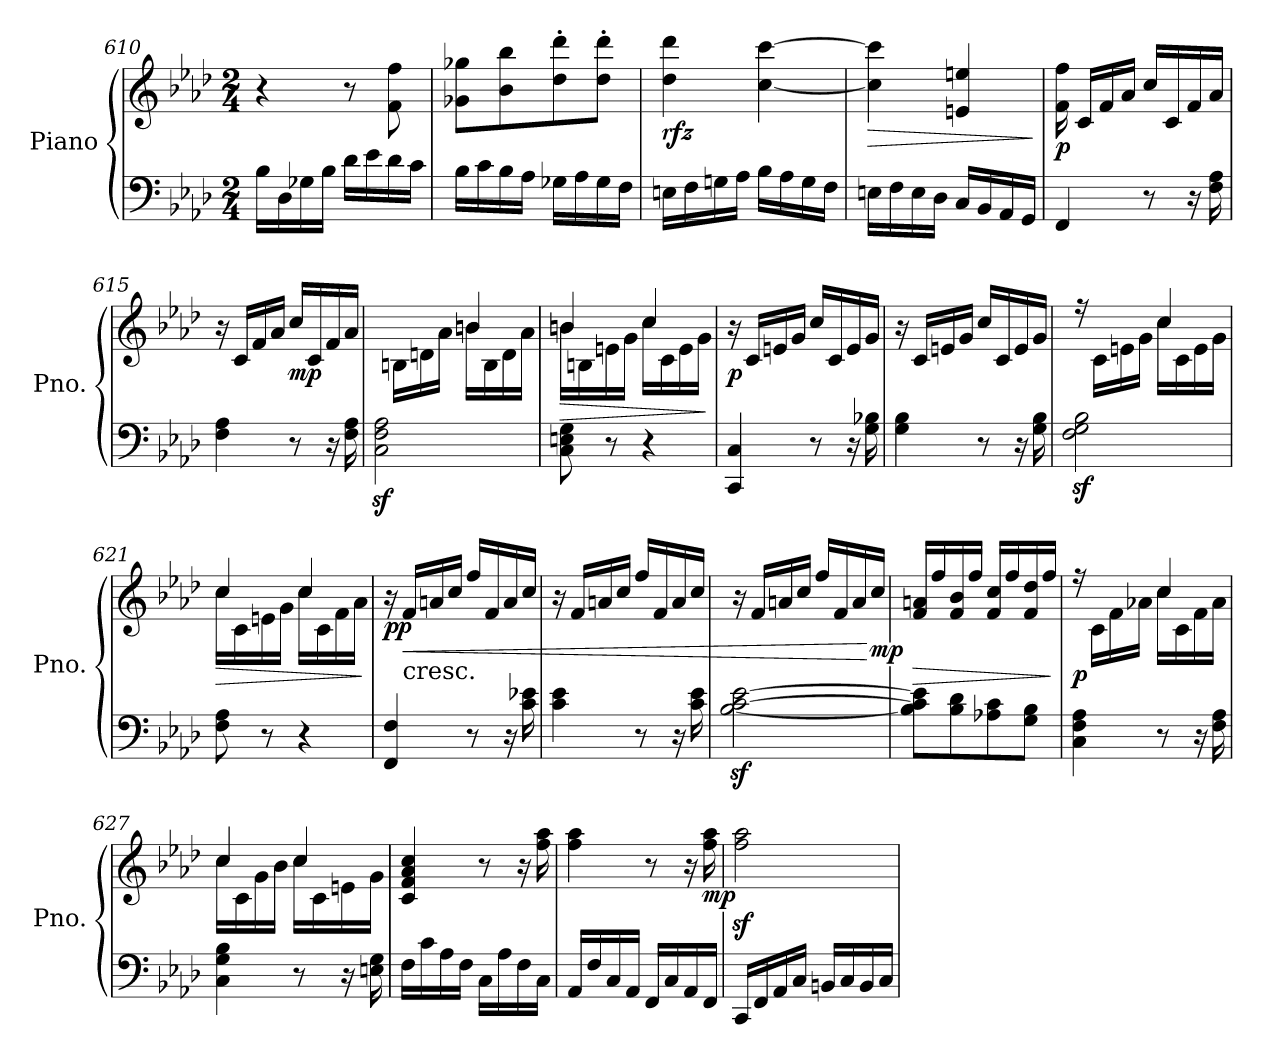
**kern	**kern	**dynam
*part1	*part1	*part1
*staff2	*staff1	*staff1/2
*I"Piano	*	*
*I'Pno.	*	*
!!LO:PB:g=z
*clefF4	*clefG2	*
*k[b-e-a-d-]	*k[b-e-a-d-]	*
*M2/4	*M2/4	*
=610	=610	=610
16B-\LL	4r	.
16D-\	.	.
16G-X\	.	.
16B-\JJ	.	.
16d-\LL	8r	.
16e-\	.	.
16d-\	8f\ 8ff\	.
16c\JJ	.	.
=611	=611	=611
16B-\LL	8g-X\ 8gg-X\L	.
16c\	.	.
16B-\	8b-\ 8bb-\	.
16A-\JJ	.	.
16G-X\LL	8dd-\' 8ddd-\'	.
16A-\	.	.
16G-\	8dd-\' 8ddd-\'J	.
16F\JJ	.	.
=612	=612	=612
!	!	!LO:DY:b
16En\LL	4dd-\ 4ddd-\	rfz
16F\	.	.
16Gn\	.	.
16A-\JJ	.	.
16B-\LL	[4cc\ [4ccc\	.
16A-\	.	.
16G\	.	.
16F\JJ	.	.
=613	=613	=613
!	!	!LO:HP:b
16En\LL	4cc\] 4ccc\]	>
16F\	.	.
16E\	.	.
16D-\JJ	.	.
16C/LL	4en/ 4een/	.
16BB-/	.	.
16AA-/	.	.
16GG/JJ	.	.
.	.	]
!!LO:LB:g=z
=614	=614	=614
!	!	!LO:DY:b
4FF/	16f\ 16ff\	p
.	16c/LL	.
.	16f/	.
.	16a-/JJ	.
8r	16cc/LL	.
.	16c/	.
16r	16f/	.
16F\ 16A-\	16a-/JJ	.
=615	=615	=615
4F\ 4A-\	16r	.
.	16c/LL	.
.	16f/	.
.	16a-/JJ	.
!	!	!LO:DY:b
8r	16cc/LL	mp
.	16c/	.
16r	16f/	.
16F\ 16A-\	16a-/JJ	.
=616	=616	=616
*	*^	*
2C\z< 2F\z< 2A-\z<	4ryy	16ryy	.
.	.	16Bn\LL	.
.	.	16dn\	.
.	.	16a-\JJ	.
.	4bn/	16bn\LL	.
.	.	16B\	.
.	.	16d\	.
.	.	16a-\JJ	.
=617	=617	=617	=617
!	!	!	!LO:HP:b
8C\ 8En\ 8G\	4bn/	16bn\LL	>
.	.	16Bn\	.
8r	.	16en\	.
.	.	16g\JJ	.
4r	4cc/	16cc\LL	.
.	.	16c\	.
.	.	16e\	.
.	.	16g\JJ	.
*	*v	*v	*
.	.	]
!!LO:LB:g=z
=618	=618	=618
!	!	!LO:DY:b
4CC/ 4C/	16r	p
.	16c/LL	.
.	16en/	.
.	16g/JJ	.
8r	16cc/LL	.
.	16c/	.
16r	16e/	.
16G\ 16B-X\	16g/JJ	.
=619	=619	=619
4G\ 4B-\	16r	.
.	16c/LL	.
.	16en/	.
.	16g/JJ	.
8r	16cc/LL	.
.	16c/	.
16r	16e/	.
16G\ 16B-\	16g/JJ	.
=620	=620	=620
*	*^	*
2F\z< 2G\z< 2B-\z<	4ryy	16rff	.
.	.	16c\LL	.
.	.	16en\	.
.	.	16g\JJ	.
.	4cc/	16cc\LL	.
.	.	16c\	.
.	.	16e\	.
.	.	16g\JJ	.
=621	=621	=621	=621
!	!	!	!LO:HP:b
8F\ 8A-\	4cc/	16cc\LL	>
.	.	16c\	.
8r	.	16en\	.
.	.	16g\JJ	.
4r	4cc/	16cc\LL	.
.	.	16c\	.
.	.	16f\	.
.	.	16a-\JJ	.
*	*v	*v	*
.	.	]
!!LO:LB:g=z
=622	=622	=622
!	!	!LO:DY:b
4FF/ 4F/	16r	pp
!	!LO:TX:b:t=cresc.	!
!	!	!LO:HP:b
.	16f/LL	<
.	16an/	.
.	16cc/JJ	.
8r	16ff/LL	.
.	16f/	.
16r	16a/	.
16c\ 16e-X\	16cc/JJ	.
=623	=623	=623
4c\ 4e-\	16r	.
.	16f/LL	.
.	16an/	.
.	16cc/JJ	.
8r	16ff/LL	.
.	16f/	.
16r	16a/	.
16c\ 16e-\	16cc/JJ	.
=624	=624	=624
[2B-\z< [2c\z< [2e-\z<	16r	.
.	16f/LL	.
.	16an/	.
.	16cc/JJ	.
.	16ff/LL	.
.	16f/	.
.	16a/	.
!	!	!LO:DY:n=1:b
.	16cc/JJ	[ mp
=625	=625	=625
!	!	!LO:HP:b
8B-\] 8c\] 8e-\]L	16f/ 16an/LL	>
.	16ff/	.
8B-\ 8d-\	16f/ 16b-/	.
.	16ff/JJ	.
8A-X\ 8c\	16f/ 16cc/LL	.
.	16ff/	.
8G\ 8B-\J	16f/ 16dd-/	.
.	16ff/JJ	.
.	.	]
!!LO:LB:g=z
=626	=626	=626
*	*^	*
!	!	!	!LO:DY:b
4C\ 4F\ 4A-\	4ryy	16rff	p
.	.	16c\LL	.
.	.	16f\	.
.	.	16a-X\JJ	.
8r	4cc/	16cc\LL	.
.	.	16c\	.
16r	.	16f\	.
16F\ 16A-\	.	16a-\JJ	.
=627	=627	=627	=627
4C\ 4G\ 4B-\	4cc/	16cc\LL	.
.	.	16c\	.
.	.	16g\	.
.	.	16b-\JJ	.
8r	4cc/	16cc\LL	.
.	.	16c\	.
16r	.	16en\	.
16En\ 16G\	.	16g\JJ	.
*	*v	*v	*
=628	=628	=628
16F\LL	4c/ 4f/ 4a-/ 4cc/	.
16c\	.	.
16A-\	.	.
16F\JJ	.	.
16C\LL	8r	.
16A-\	.	.
16F\	16r	.
16C\JJ	16ff\ 16aa-\	.
=629	=629	=629
16AA-/LL	4ff\ 4aa-\	.
16F/	.	.
16C/	.	.
16AA-/JJ	.	.
16FF/LL	8r	.
16C/	.	.
16AA-/	16r	.
!	!	!LO:DY:b
16FF/JJ	16ff\ 16aa-\	mp
!!LO:LB:g=z
=630	=630	=630
16CC/LL	2ff\z< 2aa-\z<	.
16FF/	.	.
16AA-/	.	.
16C/JJ	.	.
16BBn/LL	.	.
16C/	.	.
16BB/	.	.
16C/JJ	.	.
=	=	=
*-	*-	*-
